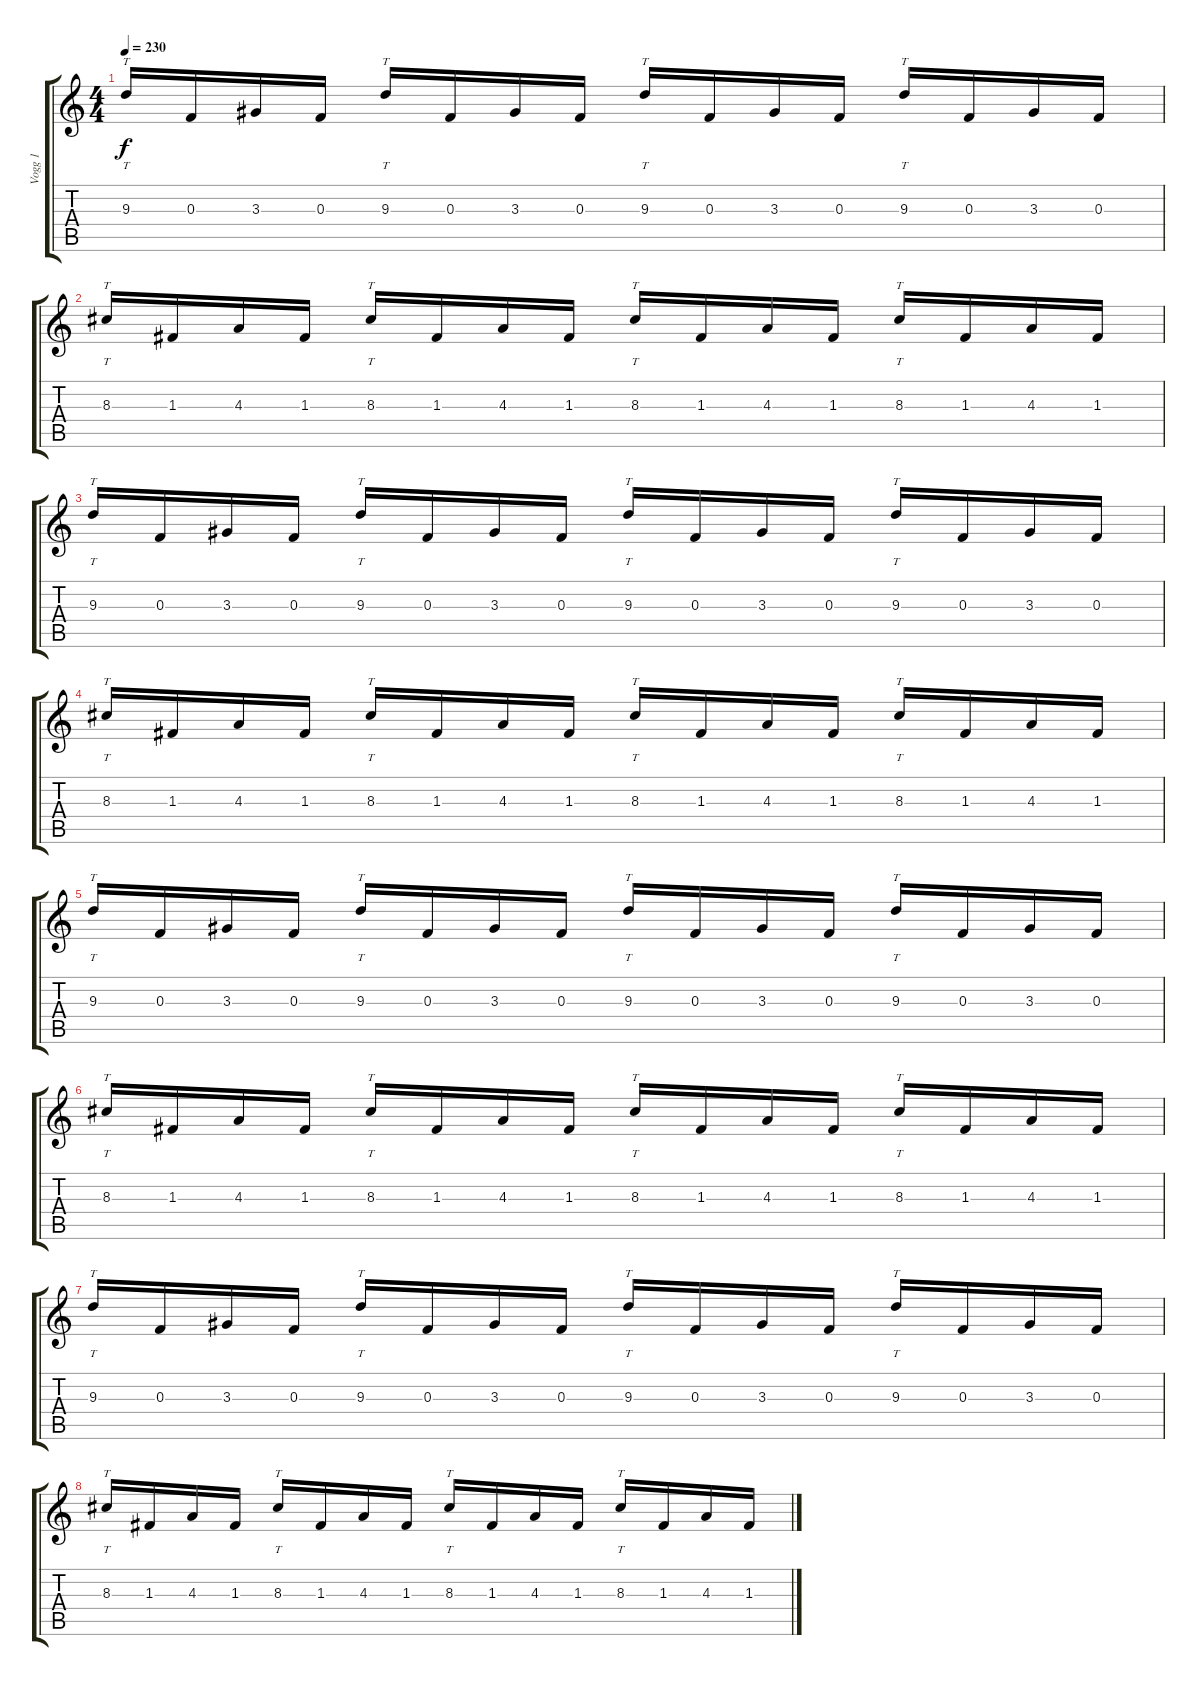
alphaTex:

\track ("Vogg 1" "Vogg 1") {instrument distortionguitar}
\staff {score tabs}
\tuning (D4 A3 F3 C3 G2 D2) {hide}
\ts (4 4)
\tempo 230
\clef g2
\ks c
9.3.16{tt dy f} 0.3.16 3.3.16 0.3.16 9.3.16{tt} 0.3.16 3.3.16 0.3.16 9.3.16{tt} 0.3.16 3.3.16 0.3.16 9.3.16{tt} 0.3.16 3.3.16 0.3.16 |
8.3.16{tt} 1.3.16 4.3.16 1.3.16 8.3.16{tt} 1.3.16 4.3.16 1.3.16 8.3.16{tt} 1.3.16 4.3.16 1.3.16 8.3.16{tt} 1.3.16 4.3.16 1.3.16 |
9.3.16{tt} 0.3.16 3.3.16 0.3.16 9.3.16{tt} 0.3.16 3.3.16 0.3.16 9.3.16{tt} 0.3.16 3.3.16 0.3.16 9.3.16{tt} 0.3.16 3.3.16 0.3.16 |
8.3.16{tt} 1.3.16 4.3.16 1.3.16 8.3.16{tt} 1.3.16 4.3.16 1.3.16 8.3.16{tt} 1.3.16 4.3.16 1.3.16 8.3.16{tt} 1.3.16 4.3.16 1.3.16 |
9.3.16{tt} 0.3.16 3.3.16 0.3.16 9.3.16{tt} 0.3.16 3.3.16 0.3.16 9.3.16{tt} 0.3.16 3.3.16 0.3.16 9.3.16{tt} 0.3.16 3.3.16 0.3.16 |
8.3.16{tt} 1.3.16 4.3.16 1.3.16 8.3.16{tt} 1.3.16 4.3.16 1.3.16 8.3.16{tt} 1.3.16 4.3.16 1.3.16 8.3.16{tt} 1.3.16 4.3.16 1.3.16 |
9.3.16{tt} 0.3.16 3.3.16 0.3.16 9.3.16{tt} 0.3.16 3.3.16 0.3.16 9.3.16{tt} 0.3.16 3.3.16 0.3.16 9.3.16{tt} 0.3.16 3.3.16 0.3.16 |
8.3.16{tt} 1.3.16 4.3.16 1.3.16 8.3.16{tt} 1.3.16 4.3.16 1.3.16 8.3.16{tt} 1.3.16 4.3.16 1.3.16 8.3.16{tt} 1.3.16 4.3.16 1.3.16
